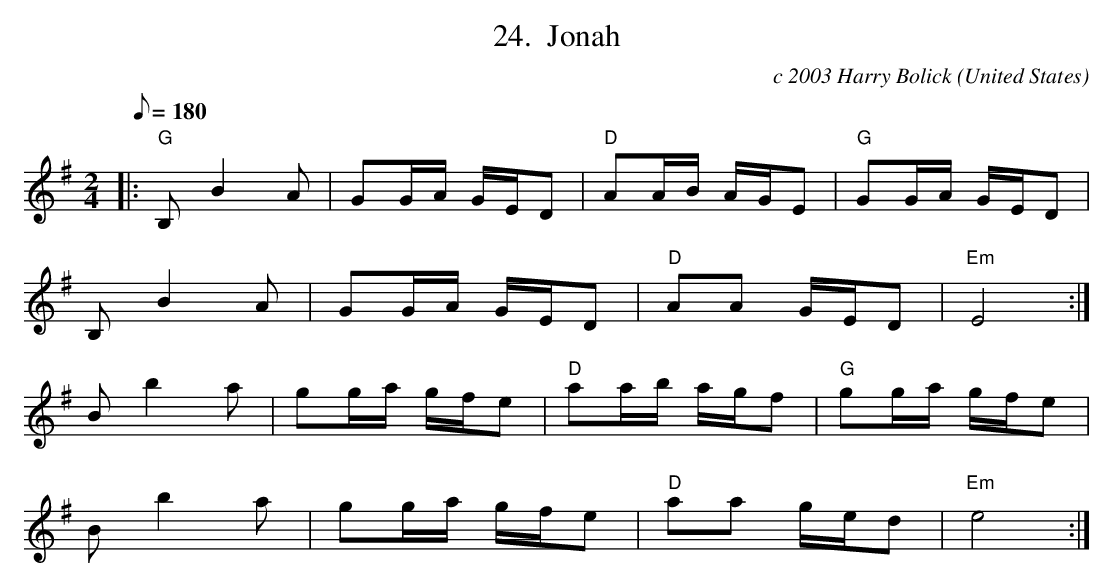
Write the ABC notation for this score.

X:1
T:24.  Jonah
C:c 2003 Harry Bolick
O:United States
M:2/4
L:1/8
Q:180
K:G
 |: "G"  B,B2A| GG/2A/2 G/2E/2D | "D" AA/2B/2 A/2G/2E|"G" GG/2A/2 G/2E/2D|
 B,B2A| GG/2A/2 G/2E/2D |"D" AA G/2E/2D| "Em" E4:|
Bb2a| gg/2a/2 g/2f/2e|"D" aa/2b/2 a/2g/2f|"G" gg/2a/2 g/2f/2e|
Bb2a| gg/2a/2 g/2f/2e|"D" aa g/2e/2d|"Em" e4:|
